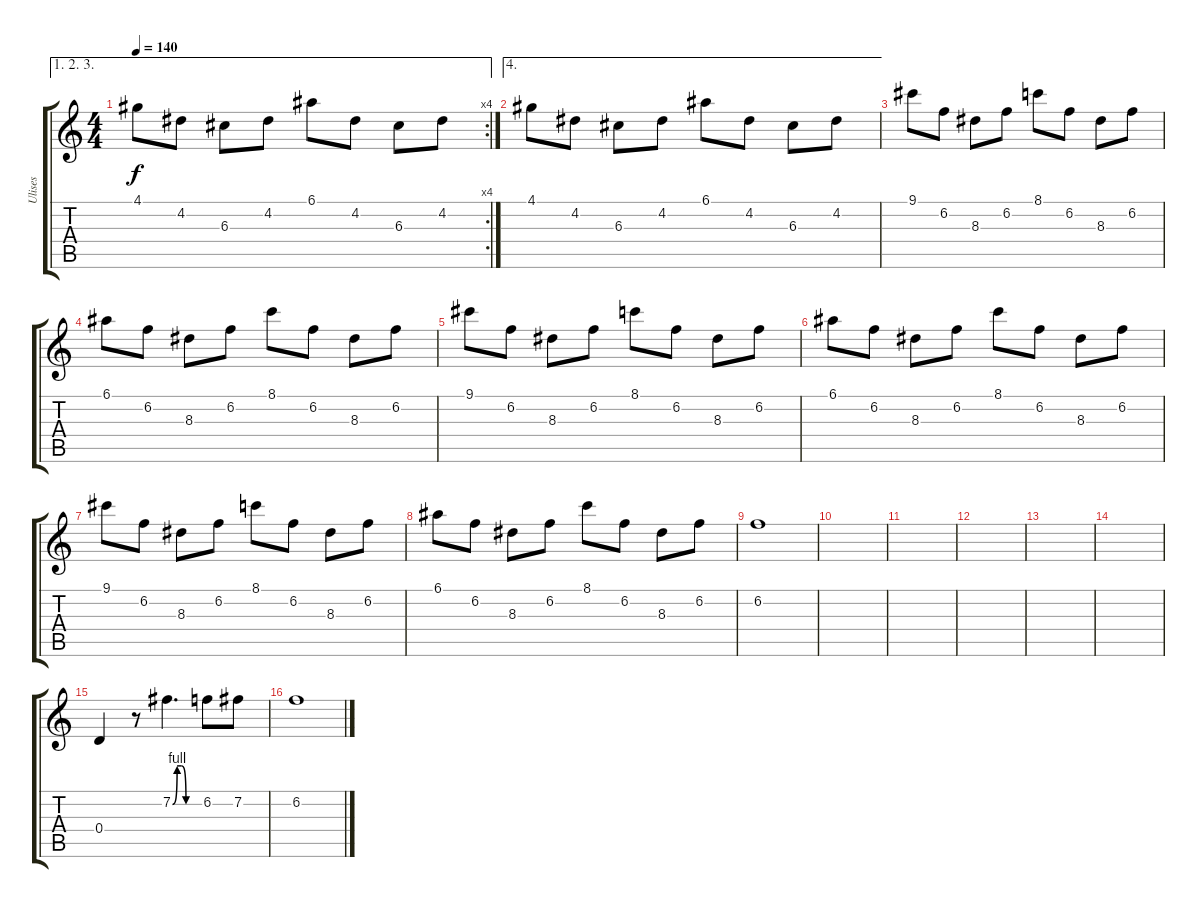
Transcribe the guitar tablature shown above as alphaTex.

\track ("Ulises" "Ulises") {solo instrument electricguitarclean}
\staff {score tabs}
\tuning (E4 B3 G3 D3 A2 E2) {hide}
\ae (1 2 3)
\rc 4
\ts (4 4)
\tempo 140
\clef g2
\ks c
4.1.8{dy f} 4.2.8 6.3.8 4.2.8 6.1.8 4.2.8 6.3.8 4.2.8 |
\ae 4
4.1.8 4.2.8 6.3.8 4.2.8 6.1.8 4.2.8 6.3.8 4.2.8 |
9.1.8 6.2.8 8.3.8 6.2.8 8.1.8 6.2.8 8.3.8 6.2.8 |
6.1.8 6.2.8 8.3.8 6.2.8 8.1.8 6.2.8 8.3.8 6.2.8 |
9.1.8 6.2.8 8.3.8 6.2.8 8.1.8 6.2.8 8.3.8 6.2.8 |
6.1.8 6.2.8 8.3.8 6.2.8 8.1.8 6.2.8 8.3.8 6.2.8 |
9.1.8 6.2.8 8.3.8 6.2.8 8.1.8 6.2.8 8.3.8 6.2.8 |
6.1.8 6.2.8 8.3.8 6.2.8 8.1.8 6.2.8 8.3.8 6.2.8 |
6.2.1 |
|
|
|
|
|
0.4.4{volume 14 instrument distortionguitar} r.8 7.2{be (custom 0 0 10 4 20 4 30 0 60 0)}.4{d} 6.2.8 7.2.8 |
6.2.1
